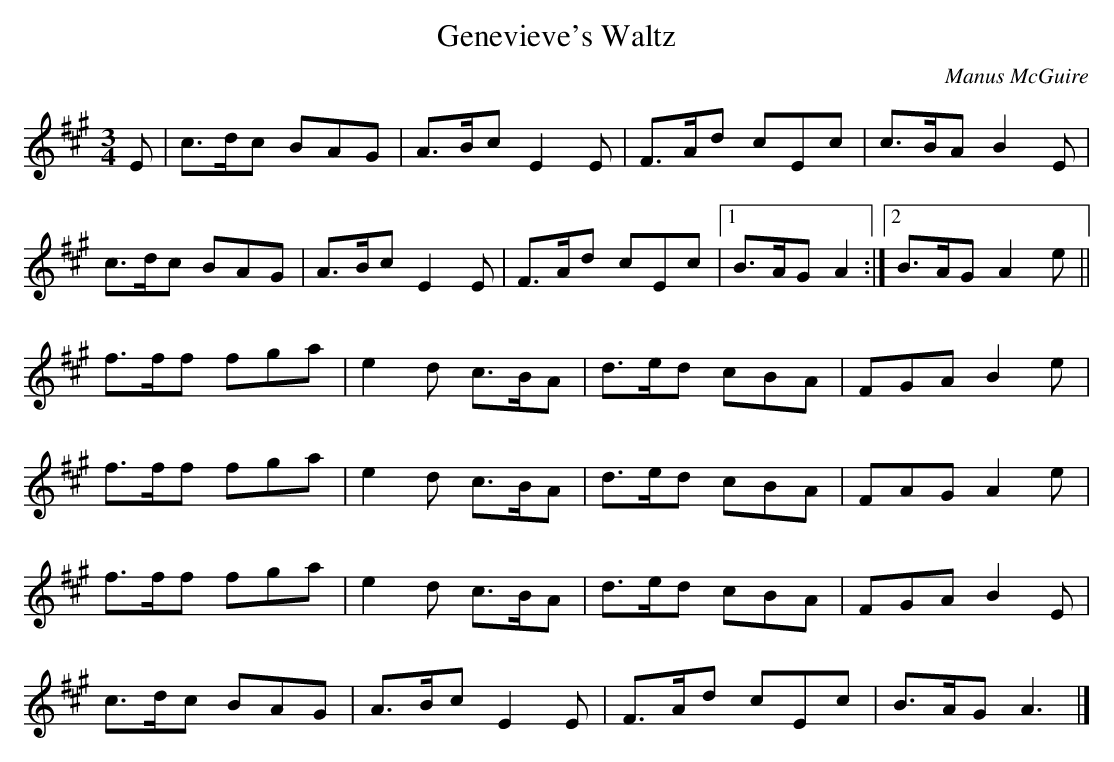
X:1
T:Genevieve's Waltz
C:Manus McGuire
M:3/4
L:1/8
K:Amaj
E | c>dc BAG | A>Bc E2E | F>Ad cEc | c>BA B2E |
c>dc BAG | A>Bc E2E | F>Ad cEc |1 B>AG A2 :|2 B>AG A2e ||
f>ff fga | e2d c>BA | d>ed cBA | FGA B2e |
f>ff fga | e2d c>BA | d>ed cBA | FAG A2e |
f>ff fga | e2d c>BA | d>ed cBA | FGA B2E |
c>dc BAG | A>Bc E2E | F>Ad cEc | B>AG A3 |]
